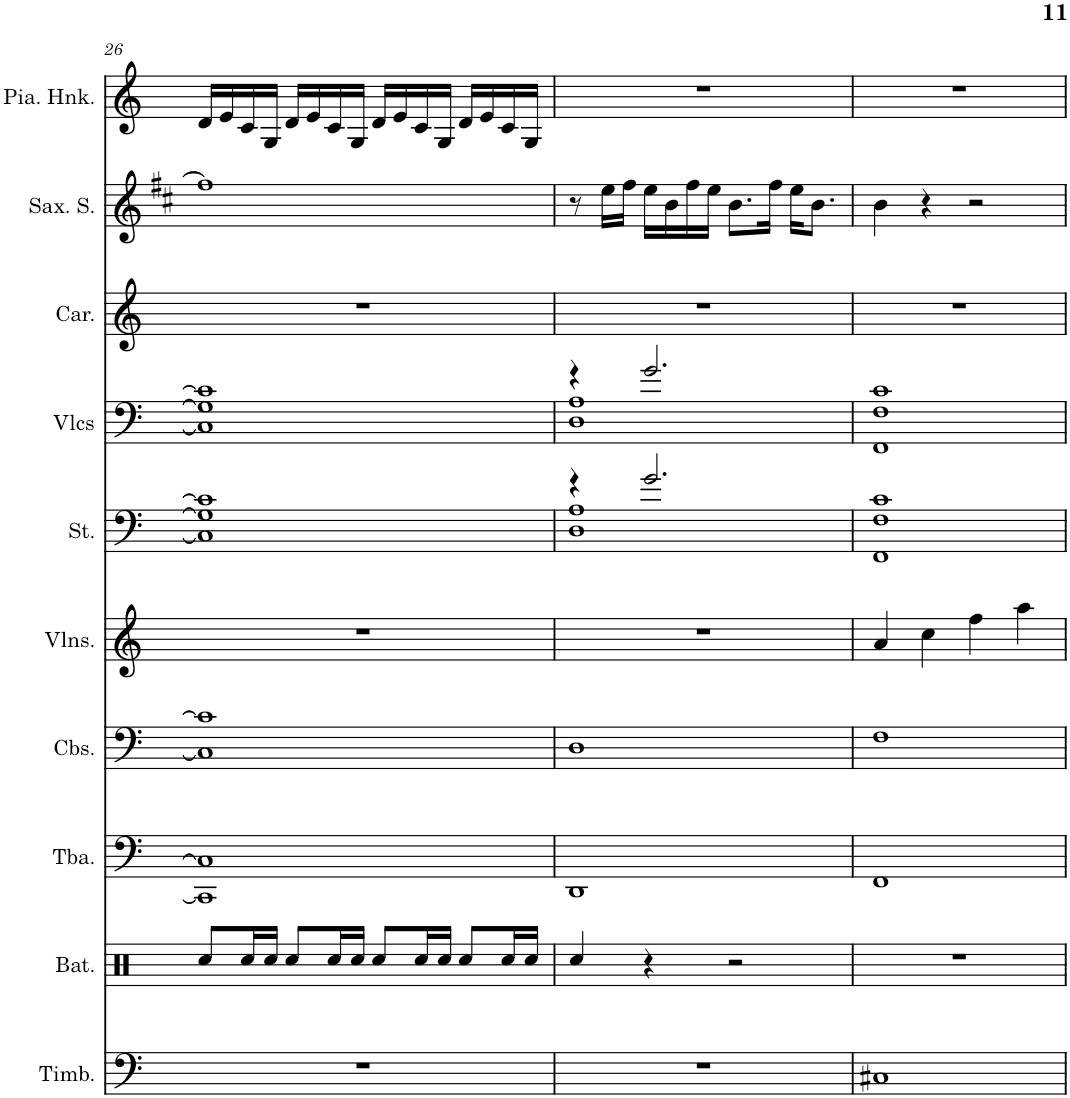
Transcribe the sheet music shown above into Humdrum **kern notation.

**kern	**kern	**kern	**kern	**kern	**kern	**kern	**kern	**kern	**kern
*part10	*part9	*part8	*part7	*part6	*part5	*part4	*part3	*part2	*part1
*staff10	*staff9	*staff8	*staff7	*staff6	*staff5	*staff4	*staff3	*staff2	*staff1
*I"Timbales	*I"Batterie	*I"Tuba	*I"Contrebasses	*I"Violons	*I"Cordes	*I"Violoncelles	*I"Carillon	*I"Saxophone Soprano	*I"Piano Honky Tonk
*I'Timb.	*I'Bat.	*I'Tba.	*I'Cbs.	*I'Vlns.	*	*I'Vlcs	*I'Car.	*I'Sax. S.	*I'Pia. Hnk.
!!LO:PB:g=z
*clefF4	*clefX	*clefF4	*clefF4	*clefG2	*clefF4	*clefF4	*clefG2	*clefG2	*clefF4
*	*	*	*Trd7c12	*	*	*	*	*Trd1c2	*
*k[]	*k[]	*k[]	*k[]	*k[]	*k[]	*k[]	*k[]	*k[f#c#]	*k[]
*M4/4	*M4/4	*M4/4	*M4/4	*M4/4	*M4/4	*M4/4	*M4/4	*M4/4	*M4/4
=26	=26	=26	=26	=26	=26	=26	=26	=26	=26
1r	8Rcc/L	1CC] 1C]	1C] 1c]	1r	1C] 1G] 1c]	1C] 1G] 1c]	1r	1ff#]	16d/LL
.	.	.	.	.	.	.	.	.	16e/
.	16Rcc/L	.	.	.	.	.	.	.	16c/
.	16Rcc/JJ	.	.	.	.	.	.	.	16G/JJ
.	8Rcc/L	.	.	.	.	.	.	.	16d/LL
.	.	.	.	.	.	.	.	.	16e/
.	16Rcc/L	.	.	.	.	.	.	.	16c/
.	16Rcc/JJ	.	.	.	.	.	.	.	16G/JJ
.	8Rcc/L	.	.	.	.	.	.	.	16d/LL
.	.	.	.	.	.	.	.	.	16e/
.	16Rcc/L	.	.	.	.	.	.	.	16c/
.	16Rcc/JJ	.	.	.	.	.	.	.	16G/JJ
.	8Rcc/L	.	.	.	.	.	.	.	16d/LL
.	.	.	.	.	.	.	.	.	16e/
.	16Rcc/L	.	.	.	.	.	.	.	16c/
.	16Rcc/JJ	.	.	.	.	.	.	.	16G/JJ
=27	=27	=27	=27	=27	=27	=27	=27	=27	=27
*	*	*	*	*	*^	*^	*	*	*
1r	4Rcc/	1DD	1D	1r	4r	1D 1A	4r	1D 1A	1r	8r	1r
.	.	.	.	.	.	.	.	.	.	16ee\LL	.
.	.	.	.	.	.	.	.	.	.	16ff#\JJ	.
.	4r	.	.	.	2.g/	.	2.g/	.	.	16ee\LL	.
.	.	.	.	.	.	.	.	.	.	16b\	.
.	.	.	.	.	.	.	.	.	.	16ff#\	.
.	.	.	.	.	.	.	.	.	.	16ee\JJ	.
.	2r	.	.	.	.	.	.	.	.	8.b\L	.
.	.	.	.	.	.	.	.	.	.	16ff#\Jk	.
.	.	.	.	.	.	.	.	.	.	16ee\KL	.
.	.	.	.	.	.	.	.	.	.	8.b\J	.
*	*	*	*	*	*v	*v	*	*	*	*	*
*	*	*	*	*	*	*v	*v	*	*	*
=28	=28	=28	=28	=28	=28	=28	=28	=28	=28
1C#X	1r	1FF	1F	4a/	1FF 1F 1c	1FF 1F 1c	1r	4b\	1r
.	.	.	.	4cc\	.	.	.	4r	.
.	.	.	.	4ff\	.	.	.	2r	.
.	.	.	.	4aa\	.	.	.	.	.
=	=	=	=	=	=	=	=	=	=
*-	*-	*-	*-	*-	*-	*-	*-	*-	*-
